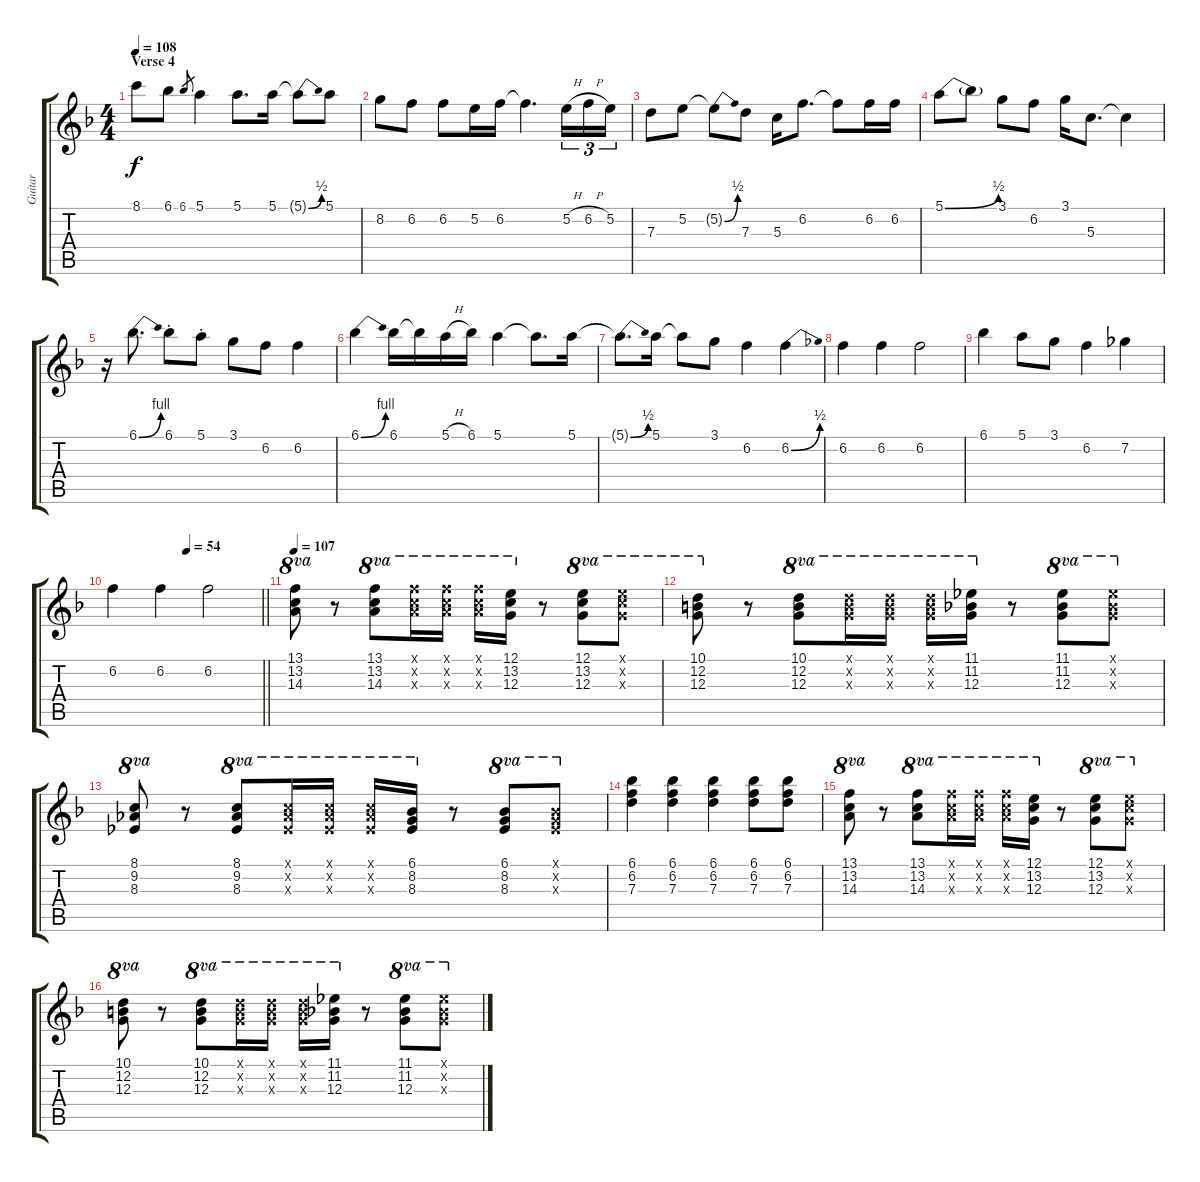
\track ("Guitar" "Guitar") {instrument overdrivenguitar}
\staff {score tabs}
\tuning (E4 B3 G3 D3 A2 E2) {hide}
\ts (4 4)
\section ("" "Verse 4")
\tempo 108
\clef g2
\ks f
8.1.8{dy f} 6.1.8 6.1.8{gr} 5.1.4 5.1.8{d} 5.1.16 5.1{be (bend 0 0 60 2) t}.8 5.1.8 |
8.2.8 6.2.8 6.2.8 5.2.16 6.2.16 6.2{t}.4{d} 5.2{h}.16{tu (3 2)} 6.2{h}.16{tu (3 2)} 5.2.16{tu (3 2)} |
7.3.8 5.2.8 5.2{be (bend 0 0 60 2) t}.8 7.3.8 5.3.16 6.2.8{d} 6.2{t}.8 6.2.16 6.2.16 |
5.1{be (bend 0 0 60 2)}.8 5.1{t}.8 3.1.8 6.2.8 3.1.16 5.3.8{d} 5.3{t}.4 |
r.16 6.1{be (bend 0 0 60 4)}.8{d} 6.1{st}.8 5.1{st}.8 3.1.8 6.2.8 6.2.4 |
6.1{be (bend 0 0 60 4)}.4 6.1.16 6.1{t}.16 5.1{h}.16 6.1.16 5.1.4 5.1{t}.8{d} 5.1.16 |
5.1{be (bend 0 0 60 2) t}.8{d} 5.1.16 5.1{t}.8 3.1.8 6.2.4 6.2{be (bend 0 0 60 2)}.4 |
6.2.4 6.2.4 6.2.2 |
6.1.4 5.1.8 3.1.8 6.2.4 7.2.4 |
\tempo (54 0.5)
\barLineRight lightlight
6.2.4 6.2.4 6.2.2 |
\tempo 107
(13.1 13.2 14.3).8{ot 8va} r.8 (13.1 13.2 14.3).8{ot 8va} (13.1{x} 13.2{x} 14.3{x}).16{ot 8va} (13.1{x} 13.2{x} 14.3{x}).16{ot 8va} (13.1{x} 13.2{x} 14.3{x}).16{ot 8va} (12.1 13.2 12.3).16{ot 8va} r.8 (12.1 13.2 12.3).8{ot 8va} (12.1{x} 13.2{x} 12.3{x}).8{ot 8va} |
(10.1 12.2 12.3).8{ot 8va} r.8 (10.1 12.2 12.3).8{ot 8va} (10.1{x} 12.2{x} 12.3{x}).16{ot 8va} (10.1{x} 12.2{x} 12.3{x}).16{ot 8va} (10.1{x} 12.2{x} 12.3{x}).16{ot 8va} (11.1 11.2 12.3).16{ot 8va} r.8 (11.1 11.2 12.3).8{ot 8va} (11.1{x} 11.2{x} 12.3{x}).8{ot 8va} |
(8.1 9.2 8.3).8{ot 8va} r.8 (8.1 9.2 8.3).8{ot 8va} (8.1{x} 9.2{x} 8.3{x}).16{ot 8va} (8.1{x} 9.2{x} 8.3{x}).16{ot 8va} (8.1{x} 9.2{x} 8.3{x}).16{ot 8va} (6.1 8.2 8.3).16{ot 8va} r.8 (6.1 8.2 8.3).8{ot 8va} (6.1{x} 8.2{x} 8.3{x}).8{ot 8va} |
(6.1 6.2 7.3).4 (6.1 6.2 7.3).4 (6.1 6.2 7.3).4 (6.1 6.2 7.3).8 (6.1 6.2 7.3).8 |
(13.1 13.2 14.3).8{ot 8va} r.8 (13.1 13.2 14.3).8{ot 8va} (13.1{x} 13.2{x} 14.3{x}).16{ot 8va} (13.1{x} 13.2{x} 14.3{x}).16{ot 8va} (13.1{x} 13.2{x} 14.3{x}).16{ot 8va} (12.1 13.2 12.3).16{ot 8va} r.8 (12.1 13.2 12.3).8{ot 8va} (12.1{x} 13.2{x} 12.3{x}).8{ot 8va} |
(10.1 12.2 12.3).8{ot 8va} r.8 (10.1 12.2 12.3).8{ot 8va} (10.1{x} 12.2{x} 12.3{x}).16{ot 8va} (10.1{x} 12.2{x} 12.3{x}).16{ot 8va} (10.1{x} 12.2{x} 12.3{x}).16{ot 8va} (11.1 11.2 12.3).16{ot 8va} r.8 (11.1 11.2 12.3).8{ot 8va} (11.1{x} 11.2{x} 12.3{x}).8{ot 8va}
